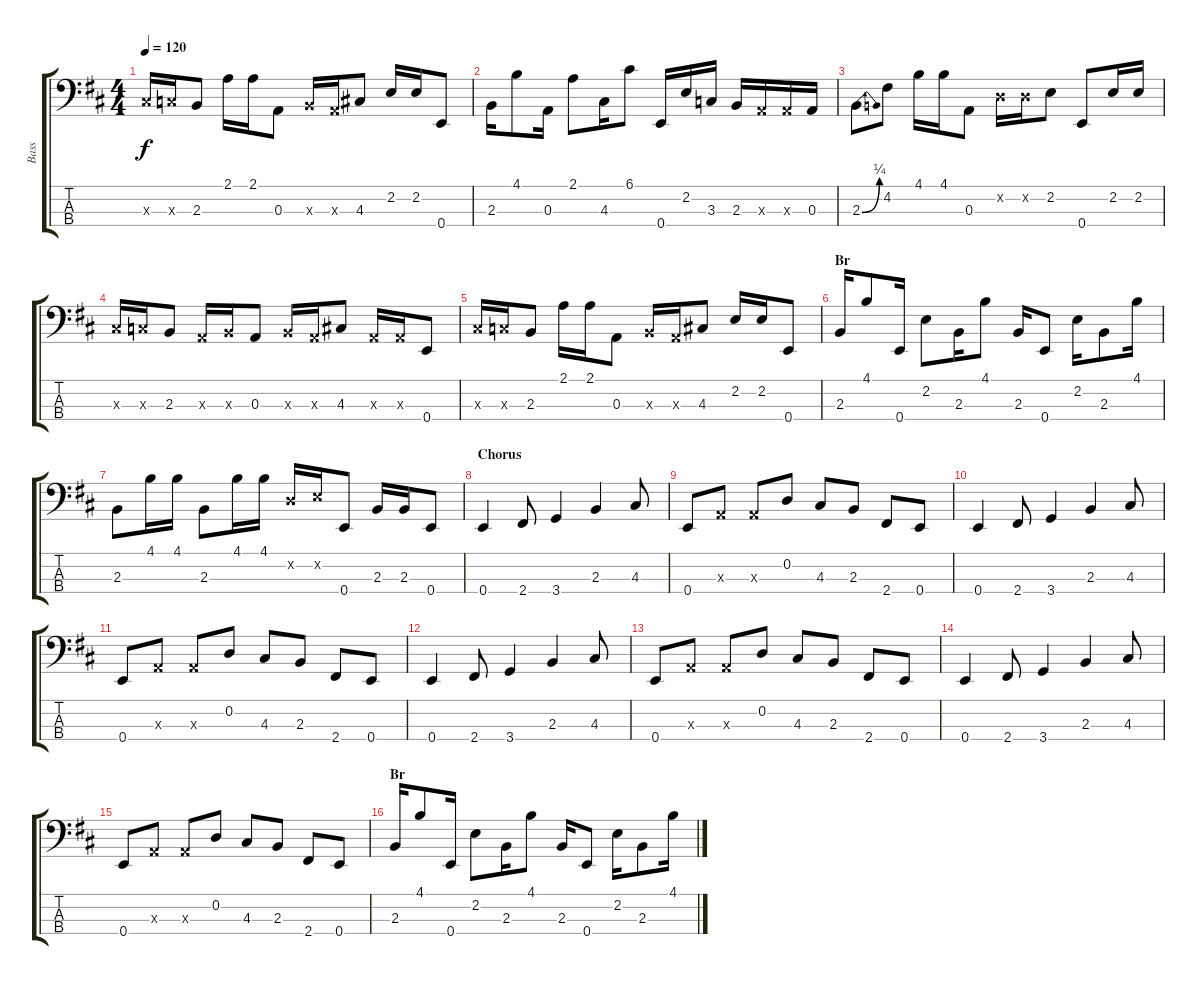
\track ("Bass" "Bass") {instrument slapbass1}
\staff {score tabs}
\tuning (G2 D2 A1 E1) {hide}
\ts (4 4)
\tempo 120
\clef f4
\ks d
4.3{x}.16{dy f} 3.3{x}.16 2.3.8 2.1.16 2.1.16 0.3.8 2.3{x}.16 0.3{x}.16 4.3.8 2.2.16 2.2.16 0.4.8 |
2.3.16 4.1.8 0.3.16 2.1.8 4.3.16 6.1.8 0.4.16 2.2.16 3.3.16 2.3.16 0.3{x}.16 0.3{x}.16 0.3.16 |
2.3{be (bend 0 0 60 1)}.8 4.2.8 4.1.16 4.1.16 0.3.8 0.2{x}.16 0.2{x}.16 2.2.8 0.4.8 2.2.16 2.2.16 |
4.3{x}.16 3.3{x}.16 2.3.8 0.3{x}.16 2.3{x}.16 0.3.8 2.3{x}.16 0.3{x}.16 4.3.8 0.3{x}.16 0.3{x}.16 0.4.8 |
4.3{x}.16 3.3{x}.16 2.3.8 2.1.16 2.1.16 0.3.8 2.3{x}.16 0.3{x}.16 4.3.8 2.2.16 2.2.16 0.4.8 |
\section ("" "Br")
2.3.16 4.1.8 0.4.16 2.2.8 2.3.16 4.1.8 2.3.16 0.4.8 2.2.16 2.3.8 4.1.16 |
2.3.8 4.1.16 4.1.16 2.3.8 4.1.16 4.1.16 0.2{x}.16 2.2{x}.16 0.4.8 2.3.16 2.3.16 0.4.8 |
\section ("" "Chorus")
0.4.4 2.4.8 3.4.4 2.3.4 4.3.8 |
0.4.8 0.3{x}.8 0.3{x}.8 0.2.8 4.3.8 2.3.8 2.4.8 0.4.8 |
0.4.4 2.4.8 3.4.4 2.3.4 4.3.8 |
0.4.8 0.3{x}.8 0.3{x}.8 0.2.8 4.3.8 2.3.8 2.4.8 0.4.8 |
0.4.4 2.4.8 3.4.4 2.3.4 4.3.8 |
0.4.8 0.3{x}.8 0.3{x}.8 0.2.8 4.3.8 2.3.8 2.4.8 0.4.8 |
0.4.4 2.4.8 3.4.4 2.3.4 4.3.8 |
0.4.8 0.3{x}.8 0.3{x}.8 0.2.8 4.3.8 2.3.8 2.4.8 0.4.8 |
\section ("" "Br")
2.3.16 4.1.8 0.4.16 2.2.8 2.3.16 4.1.8 2.3.16 0.4.8 2.2.16 2.3.8 4.1.16
